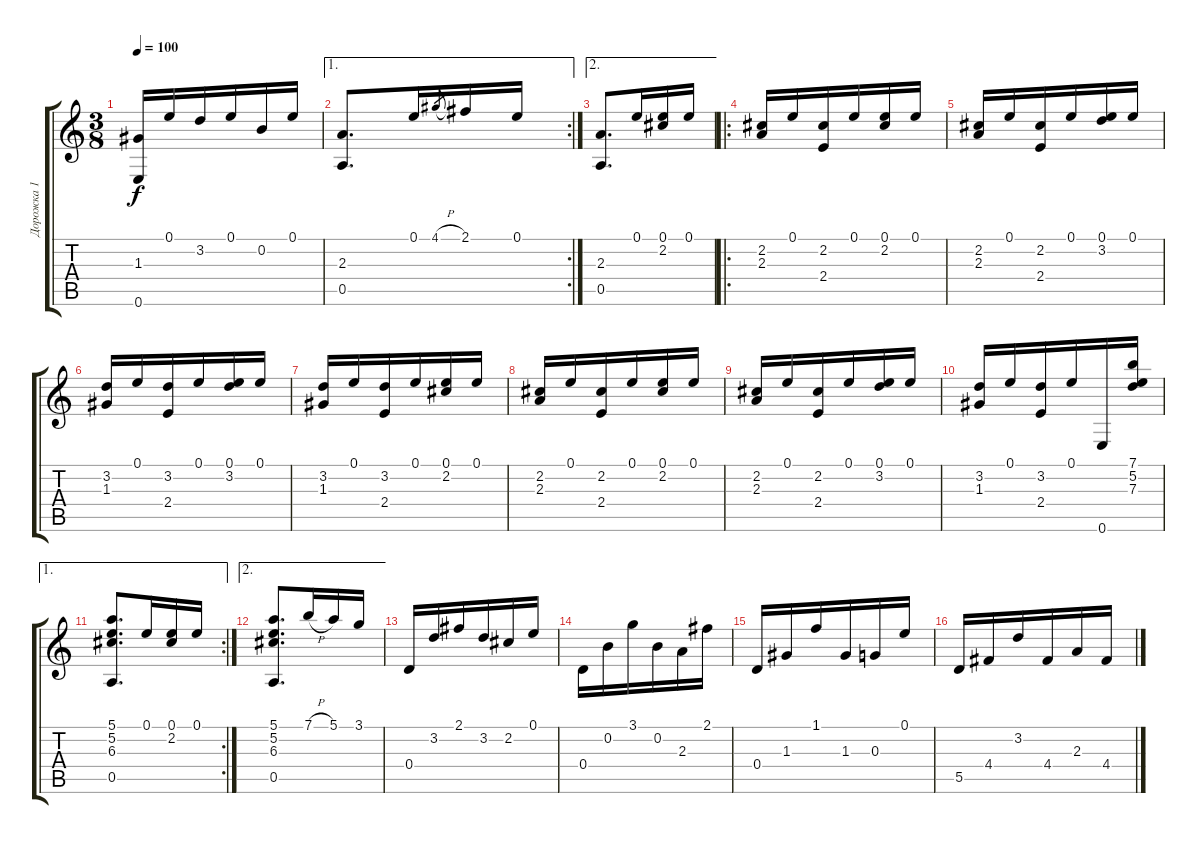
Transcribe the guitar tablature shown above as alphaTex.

\track ("Дорожка 1" "Дорожка 1") {instrument acousticguitarnylon}
\staff {score tabs}
\tuning (E4 B3 G3 D3 A2 E2) {hide}
\ts (3 8)
\tempo 100
\clef g2
\ks c
(1.3 0.6).16{dy f} 0.1.16 3.2.16 0.1.16 0.2.16 0.1.16 |
\ae 1
\rc 2
(2.3 0.5).8{d} 0.1.16 4.1{h}.8{gr} 2.1.16 0.1.16 |
\ae 2
(2.3 0.5).8{d} 0.1.16 (0.1 2.2).16 0.1.16 |
\ro
(2.2 2.3).16 0.1.16 (2.2 2.4).16 0.1.16 (0.1 2.2).16 0.1.16 |
(2.2 2.3).16 0.1.16 (2.2 2.4).16 0.1.16 (0.1 3.2).16 0.1.16 |
(3.2 1.3).16 0.1.16 (3.2 2.4).16 0.1.16 (0.1 3.2).16 0.1.16 |
(3.2 1.3).16 0.1.16 (3.2 2.4).16 0.1.16 (0.1 2.2).16 0.1.16 |
(2.2 2.3).16 0.1.16 (2.2 2.4).16 0.1.16 (0.1 2.2).16 0.1.16 |
(2.2 2.3).16 0.1.16 (2.2 2.4).16 0.1.16 (0.1 3.2).16 0.1.16 |
(3.2 1.3).16 0.1.16 (3.2 2.4).16 0.1.16 0.6.16 (7.1 5.2 7.3).16 |
\ae 1
\rc 2
(5.1 5.2 6.3 0.5).8{d} 0.1.16 (0.1 2.2).16 0.1.16 |
\ae 2
(5.1 5.2 6.3 0.5).8{d} 7.1{h}.16 5.1.16 3.1.16 |
0.4.16 3.2.16 2.1.16 3.2.16 2.2.16 0.1.16 |
0.4.16 0.2.16 3.1.16 0.2.16 2.3.16 2.1.16 |
0.4.16 1.3.16 1.1.16 1.3.16 0.3.16 0.1.16 |
5.5.16 4.4.16 3.2.16 4.4.16 2.3.16 4.4.16
